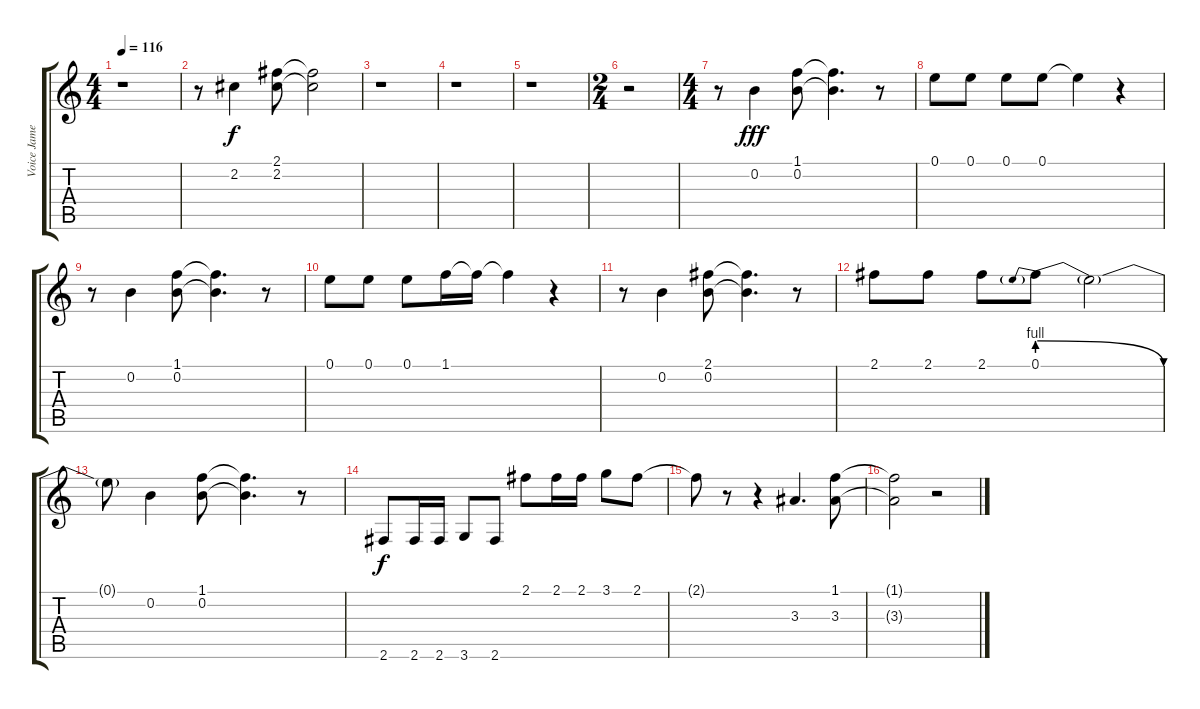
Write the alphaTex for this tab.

\track ("Voice James" "Voice Jame") {instrument distortionguitar}
\staff {score tabs}
\tuning (E4 B3 G3 D3 A2 E2) {hide}
\ts (4 4)
\tempo 116
\clef g2
\ks c
r.1{dy f} |
r.8 2.2.4 (2.1 2.2).8 (2.1{t} 2.2{t}).2 |
r.1 |
r.1 |
r.1 |
\ts (2 4)
r.2 |
\ts (4 4)
r.8 0.2.4{dy fff} (1.1 0.2).8 (1.1{t} 0.2{t}).4{d} r.8 |
0.1.8 0.1.8 0.1.8 0.1.8 0.1{t}.4 r.4 |
r.8 0.2.4 (1.1 0.2).8 (1.1{t} 0.2{t}).4{d} r.8 |
0.1.8 0.1.8 0.1.8 1.1.16 1.1{t}.16 1.1{t}.4 r.4 |
r.8 0.2.4 (2.1 0.2).8 (2.1{t} 0.2{t}).4{d} r.8 |
2.1.8 2.1.8 2.1.8 0.1{be (prebendrelease 0 4 60 0)}.8 0.1{t}.2 |
0.1{t}.8 0.2.4 (1.1 0.2).8 (1.1{t} 0.2{t}).4{d} r.8 |
2.6.8{dy f} 2.6.16 2.6.16 3.6.8 2.6.8 2.1.8 2.1.16 2.1.16 3.1.8 2.1.8 |
2.1{t}.8 r.8 r.4 3.3.4{d} (1.1 3.3).8 |
(1.1{t} 3.3{t}).2 r.2
